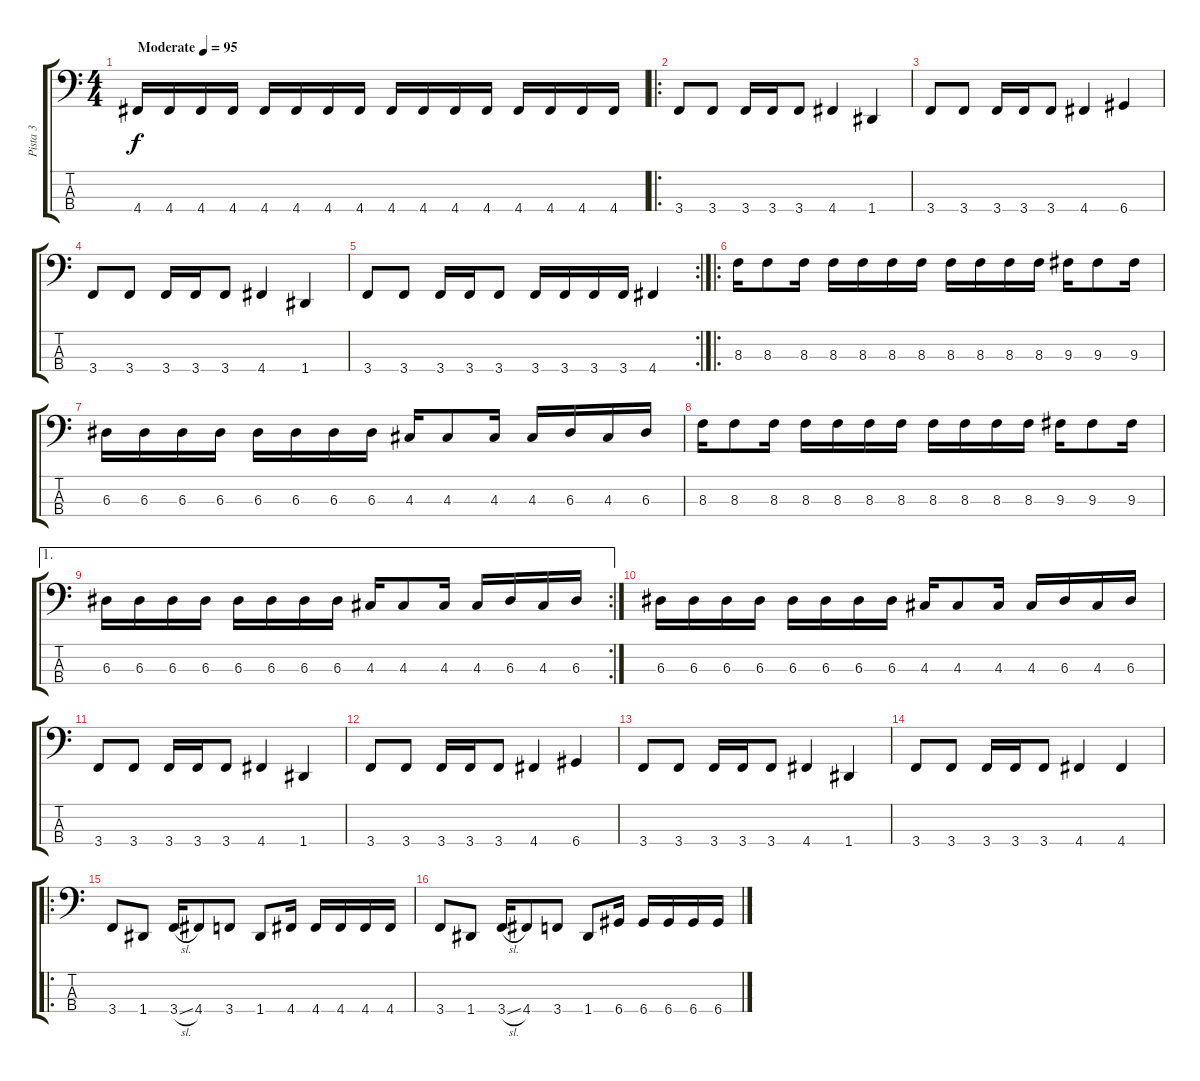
\track ("Pista 3" "Pista 3") {instrument electricbasspick}
\staff {score tabs}
\tuning (G2 D2 A1 D1) {hide}
\ts (4 4)
\tempo (95 "Moderate")
\clef f4
\ks c
4.4.16{dy f instrument electricbasspick} 4.4.16 4.4.16 4.4.16 4.4.16 4.4.16 4.4.16 4.4.16 4.4.16 4.4.16 4.4.16 4.4.16 4.4.16 4.4.16 4.4.16 4.4.16 |
\ro
3.4.8 3.4.8 3.4.16 3.4.16 3.4.8 4.4.4 1.4.4 |
3.4.8 3.4.8 3.4.16 3.4.16 3.4.8 4.4.4 6.4.4 |
3.4.8 3.4.8 3.4.16 3.4.16 3.4.8 4.4.4 1.4.4 |
\rc 2
3.4.8 3.4.8 3.4.16 3.4.16 3.4.8 3.4.16 3.4.16 3.4.16 3.4.16 4.4.4 |
\ro
8.3.16 8.3.8 8.3.16 8.3.16 8.3.16 8.3.16 8.3.16 8.3.16 8.3.16 8.3.16 8.3.16 9.3.16 9.3.8 9.3.16 |
6.3.16 6.3.16 6.3.16 6.3.16 6.3.16 6.3.16 6.3.16 6.3.16 4.3.16 4.3.8 4.3.16 4.3.16 6.3.16 4.3.16 6.3.16 |
8.3.16 8.3.8 8.3.16 8.3.16 8.3.16 8.3.16 8.3.16 8.3.16 8.3.16 8.3.16 8.3.16 9.3.16 9.3.8 9.3.16 |
\ae 1
\rc 2
6.3.16 6.3.16 6.3.16 6.3.16 6.3.16 6.3.16 6.3.16 6.3.16 4.3.16 4.3.8 4.3.16 4.3.16 6.3.16 4.3.16 6.3.16 |
6.3.16 6.3.16 6.3.16 6.3.16 6.3.16 6.3.16 6.3.16 6.3.16 4.3.16 4.3.8 4.3.16 4.3.16 6.3.16 4.3.16 6.3.16 |
3.4.8 3.4.8 3.4.16 3.4.16 3.4.8 4.4.4 1.4.4 |
3.4.8 3.4.8 3.4.16 3.4.16 3.4.8 4.4.4 6.4.4 |
3.4.8 3.4.8 3.4.16 3.4.16 3.4.8 4.4.4 1.4.4 |
3.4.8 3.4.8 3.4.16 3.4.16 3.4.8 4.4.4 4.4.4 |
\ro
3.4.8 1.4.8 3.4{sl}.16 4.4.8 3.4.8 1.4.8 4.4.16 4.4.16 4.4.16 4.4.16 4.4.16 |
3.4.8 1.4.8 3.4{sl}.16 4.4.8 3.4.8 1.4.8 6.4.16 6.4.16 6.4.16 6.4.16 6.4.16
